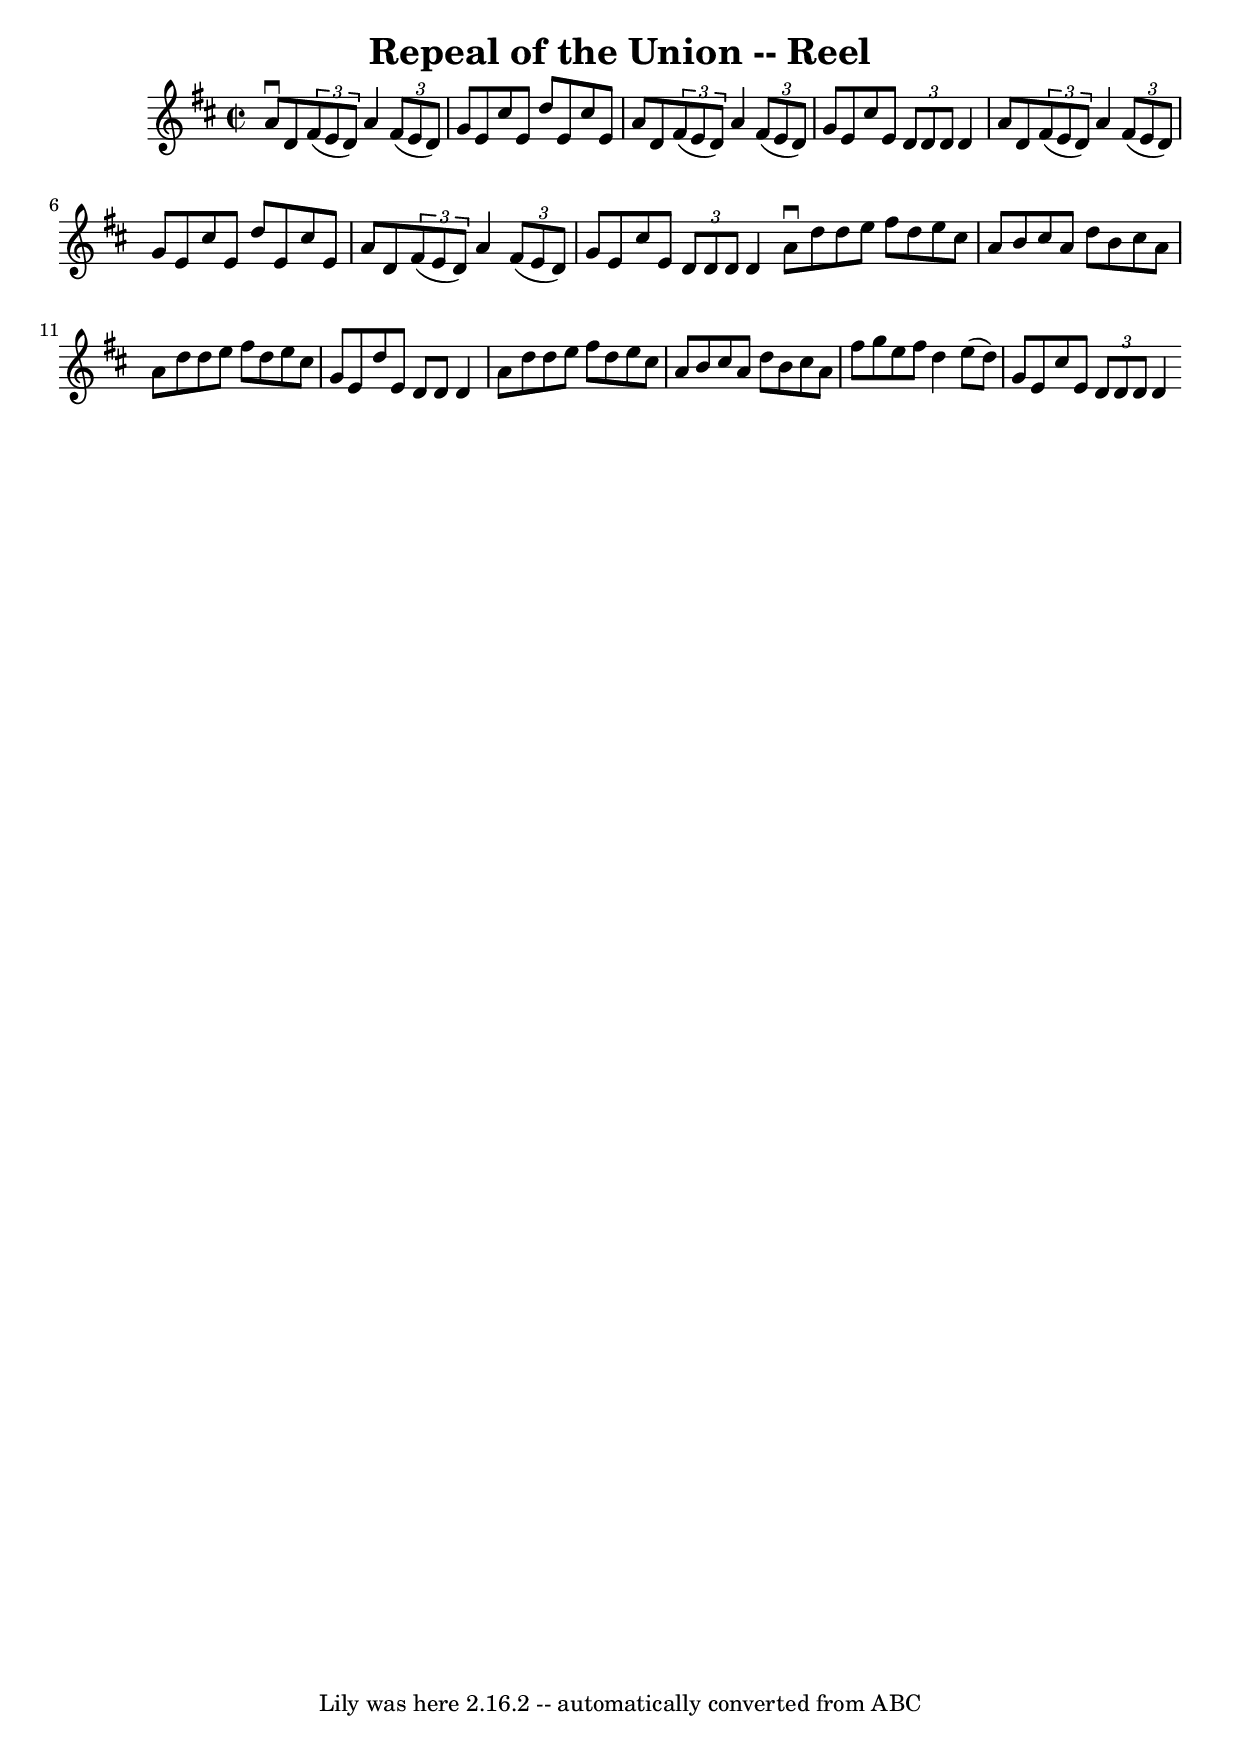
\version "2.16.2"
\include "Mammoth.ily"
\header {
  %% book = "Ryan's Mammoth Collection"
  crossRefNumber = "1"
  footnotes = "\\\\388"
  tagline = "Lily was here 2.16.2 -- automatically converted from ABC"
  title = "Repeal of the Union -- Reel"

}
voicedefault =  {


  \override Staff.TimeSignature #'style = #'C
  \time 2/2 
  \key d \major
  a'8^\downbow d'8    \times 2/3 { fis'8 (e'8  
				   d'8) 
				 } a'4    \times 2/3 { fis'8 (e'8 d'8)  						     }    |
  g'8    e'8 cis''8 e'8 d''8 e'8 cis''8 e'8     |
  a'8    
  d'8    \times 2/3 { fis'8 (e'8 d'8) 
		    } a'4    \times 2/3 { fis'8 
					  (e'8 d'8)  					}    |
  g'8 e'8 cis''8 e'8    \times 2/3 {   
    d'8 d'8 d'8     } d'4     |
  a'8 d'8    \times 2/3 { fis'8 (
			  e'8 d'8) 
			} a'4    \times 2/3 { fis'8 (e'8 d'8)  					    }     |
  g'8 e'8 cis''8 e'8 d''8 e'8 cis''8 e'8     |
  a'8 d'8    \times 2/3 { fis'8 (e'8 d'8) 
			} a'4    
  \times 2/3 { fis'8 (e'8 d'8)  	     }    |
  g'8 e'8 cis''8    
  e'8    \times 2/3 { d'8 d'8 d'8   		    } d'4    \bar " |." a'8^\downbow    d''8 d''8 e''8 fis''8 d''8 e''8 cis''8     |
  a'8       b'8 cis''8 a'8 d''8 b'8 cis''8 a'8     |
  a'8 d''8     d''8 e''8 fis''8 d''8 e''8 cis''8     |
  g'8 e'8       d''8 e'8 d'8 d'8 d'4     |
  a'8 d''8 d''8 e''8       fis''8 d''8 e''8 cis''8     |
  a'8 b'8 cis''8 a'8       d''8 b'8 cis''8 a'8     |
  fis''8 g''8 e''8 fis''8       d''4 e''8 (d''8)    |
  g'8 e'8 cis''8 e'8    
  \times 2/3 { d'8 d'8 d'8   	     } d'4    \bar " |."   

}

\score{
  <<

    \context Staff="default"
    {
      \voicedefault 
      
    }

  >>
  \layout {
    
  }
  \midi {
  }

}
